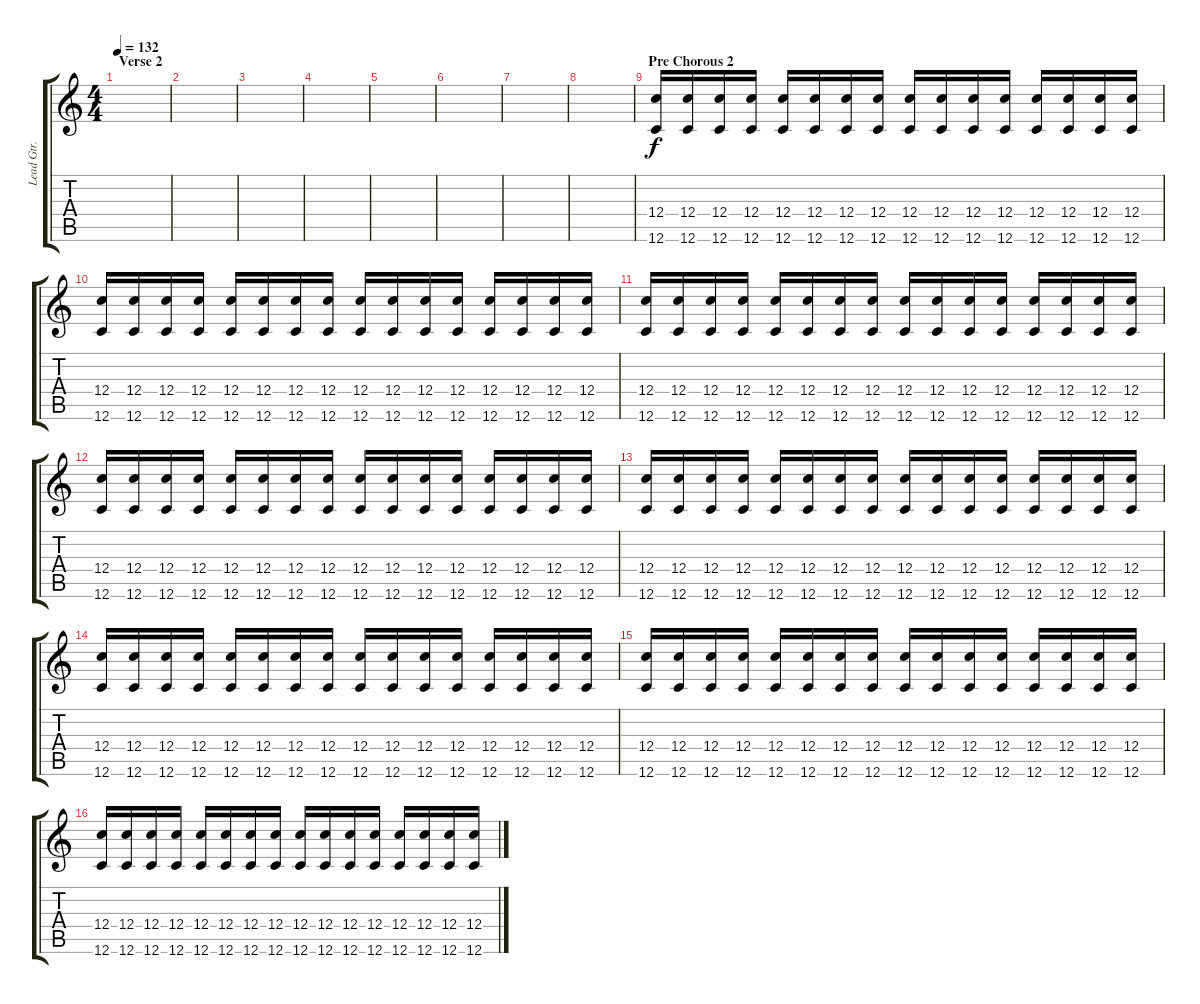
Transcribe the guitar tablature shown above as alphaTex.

\track ("Lead Gtr." "Lead Gtr.") {instrument distortionguitar}
\staff {score tabs}
\tuning (D4 A3 F3 C3 G2 C2) {hide}
\ts (4 4)
\section ("" "Verse 2")
\tempo 132
\clef g2
\ks c
|
|
|
|
|
|
|
|
\section ("" "Pre Chorous 2")
(12.4 12.6).16 (12.4 12.6).16 (12.4 12.6).16 (12.4 12.6).16 (12.4 12.6).16 (12.4 12.6).16 (12.4 12.6).16 (12.4 12.6).16 (12.4 12.6).16 (12.4 12.6).16 (12.4 12.6).16 (12.4 12.6).16 (12.4 12.6).16 (12.4 12.6).16 (12.4 12.6).16 (12.4 12.6).16 |
(12.4 12.6).16 (12.4 12.6).16 (12.4 12.6).16 (12.4 12.6).16 (12.4 12.6).16 (12.4 12.6).16 (12.4 12.6).16 (12.4 12.6).16 (12.4 12.6).16 (12.4 12.6).16 (12.4 12.6).16 (12.4 12.6).16 (12.4 12.6).16 (12.4 12.6).16 (12.4 12.6).16 (12.4 12.6).16 |
(12.4 12.6).16 (12.4 12.6).16 (12.4 12.6).16 (12.4 12.6).16 (12.4 12.6).16 (12.4 12.6).16 (12.4 12.6).16 (12.4 12.6).16 (12.4 12.6).16 (12.4 12.6).16 (12.4 12.6).16 (12.4 12.6).16 (12.4 12.6).16 (12.4 12.6).16 (12.4 12.6).16 (12.4 12.6).16 |
(12.4 12.6).16 (12.4 12.6).16 (12.4 12.6).16 (12.4 12.6).16 (12.4 12.6).16 (12.4 12.6).16 (12.4 12.6).16 (12.4 12.6).16 (12.4 12.6).16 (12.4 12.6).16 (12.4 12.6).16 (12.4 12.6).16 (12.4 12.6).16 (12.4 12.6).16 (12.4 12.6).16 (12.4 12.6).16 |
(12.4 12.6).16 (12.4 12.6).16 (12.4 12.6).16 (12.4 12.6).16 (12.4 12.6).16 (12.4 12.6).16 (12.4 12.6).16 (12.4 12.6).16 (12.4 12.6).16 (12.4 12.6).16 (12.4 12.6).16 (12.4 12.6).16 (12.4 12.6).16 (12.4 12.6).16 (12.4 12.6).16 (12.4 12.6).16 |
(12.4 12.6).16 (12.4 12.6).16 (12.4 12.6).16 (12.4 12.6).16 (12.4 12.6).16 (12.4 12.6).16 (12.4 12.6).16 (12.4 12.6).16 (12.4 12.6).16 (12.4 12.6).16 (12.4 12.6).16 (12.4 12.6).16 (12.4 12.6).16 (12.4 12.6).16 (12.4 12.6).16 (12.4 12.6).16 |
(12.4 12.6).16 (12.4 12.6).16 (12.4 12.6).16 (12.4 12.6).16 (12.4 12.6).16 (12.4 12.6).16 (12.4 12.6).16 (12.4 12.6).16 (12.4 12.6).16 (12.4 12.6).16 (12.4 12.6).16 (12.4 12.6).16 (12.4 12.6).16 (12.4 12.6).16 (12.4 12.6).16 (12.4 12.6).16 |
(12.4 12.6).16 (12.4 12.6).16 (12.4 12.6).16 (12.4 12.6).16 (12.4 12.6).16 (12.4 12.6).16 (12.4 12.6).16 (12.4 12.6).16 (12.4 12.6).16 (12.4 12.6).16 (12.4 12.6).16 (12.4 12.6).16 (12.4 12.6).16 (12.4 12.6).16 (12.4 12.6).16 (12.4 12.6).16
